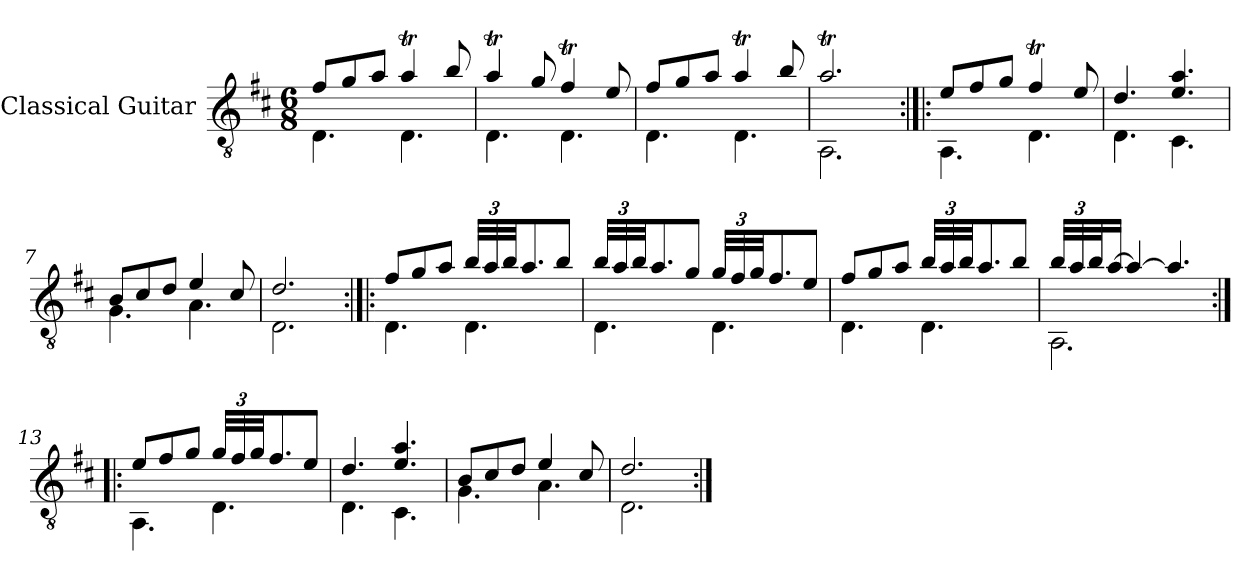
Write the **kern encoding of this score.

**kern
*part1
*staff1
*I"Classical Guitar
*I'Guit.
*clefGv2
*k[f#c#]
*M6/8
*MM104
=1
*^
8f#/L	4.D\
8g/	.
8a/J	.
4aT/	4.D\
8b/	.
=2	=2
4aT/	4.D\
8g/	.
4f#t/	4.D\
8e/	.
=3	=3
8f#/L	4.D\
8g/	.
8a/J	.
4aT/	4.D\
8b/	.
=4	=4
2.aT/	2.AA\
!!LO:LB:g=z	!!
=5:|!|:	=5:|!|:
8e/L	4.AA\
8f#/	.
8g/J	.
4f#t/	4.D\
8e/	.
=6	=6
4.d/	4.D\
4.e/ 4.a/	4.C#\
=7	=7
8B/L	4.G\
8c#/	.
8d/J	.
4e/	4.A\
8c#/	.
=8	=8
2.d/	2.D\
!!LO:LB:g=z	!!
=9:|!|:	=9:|!|:
8f#/L	4.D\
8g/	.
8a/J	.
*Xbrackettup	*
48b/LLL	4.D\
48a/	.
48b/JJ	.
8.a/	.
8b/J	.
=10	=10
48b/LLL	4.D\
48a/	.
48b/JJ	.
8.a/	.
8g/J	.
48g/LLL	4.D\
48f#/	.
48g/JJ	.
8.f#/	.
8e/J	.
=11	=11
8f#/L	4.D\
8g/	.
8a/J	.
48b/LLL	4.D\
48a/	.
48b/JJ	.
8.a/	.
8b/J	.
=12	=12
48b/LLL	2.AA\
48a/	.
48b/J	.
[16a/JJ	.
4a/_	.
4.a/]	.
!!LO:LB:g=z	!!
=13:|!|:	=13:|!|:
8e/L	4.AA\
8f#/	.
8g/J	.
48g/LLL	4.D\
48f#/	.
48g/JJ	.
8.f#/	.
8e/J	.
=14	=14
4.d/	4.D\
4.e/ 4.a/	4.C#\
=15	=15
8B/L	4.G\
8c#/	.
8d/J	.
4e/	4.A\
8c#/	.
=16	=16
2.d/	2.D\
*v	*v
=:|!
*-
